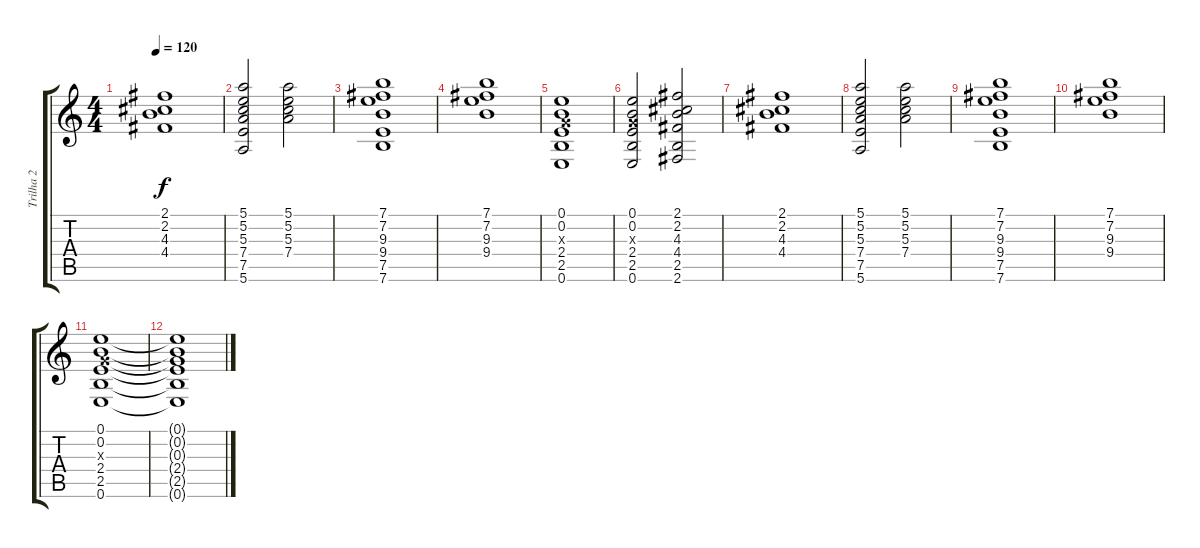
\track ("Trilha 2" "Trilha 2") {instrument overdrivenguitar}
\staff {score tabs}
\tuning (E4 B3 G3 D3 A2 E2) {hide}
\ts (4 4)
\tempo 120
\clef g2
\ks c
(2.1 2.2 4.3 4.4).1{dy f} |
(5.1 5.2 5.3 7.4 7.5 5.6).2 (5.1 5.2 5.3 7.4).2 |
(7.1 7.2 9.3 9.4 7.5 7.6).1 |
(7.1 7.2 9.3 9.4).1 |
(0.1 0.2 0.3{x} 2.4 2.5 0.6).1 |
(0.1 0.2 0.3{x} 2.4 2.5 0.6).2 (2.1 2.2 4.3 4.4 2.5 2.6).2 |
(2.1 2.2 4.3 4.4).1 |
(5.1 5.2 5.3 7.4 7.5 5.6).2 (5.1 5.2 5.3 7.4).2 |
(7.1 7.2 9.3 9.4 7.5 7.6).1 |
(7.1 7.2 9.3 9.4).1 |
(0.1 0.2 0.3{x} 2.4 2.5 0.6).1 |
(0.1{t} 0.2{t} 0.3{t} 2.4{t} 2.5{t} 0.6{t}).1
